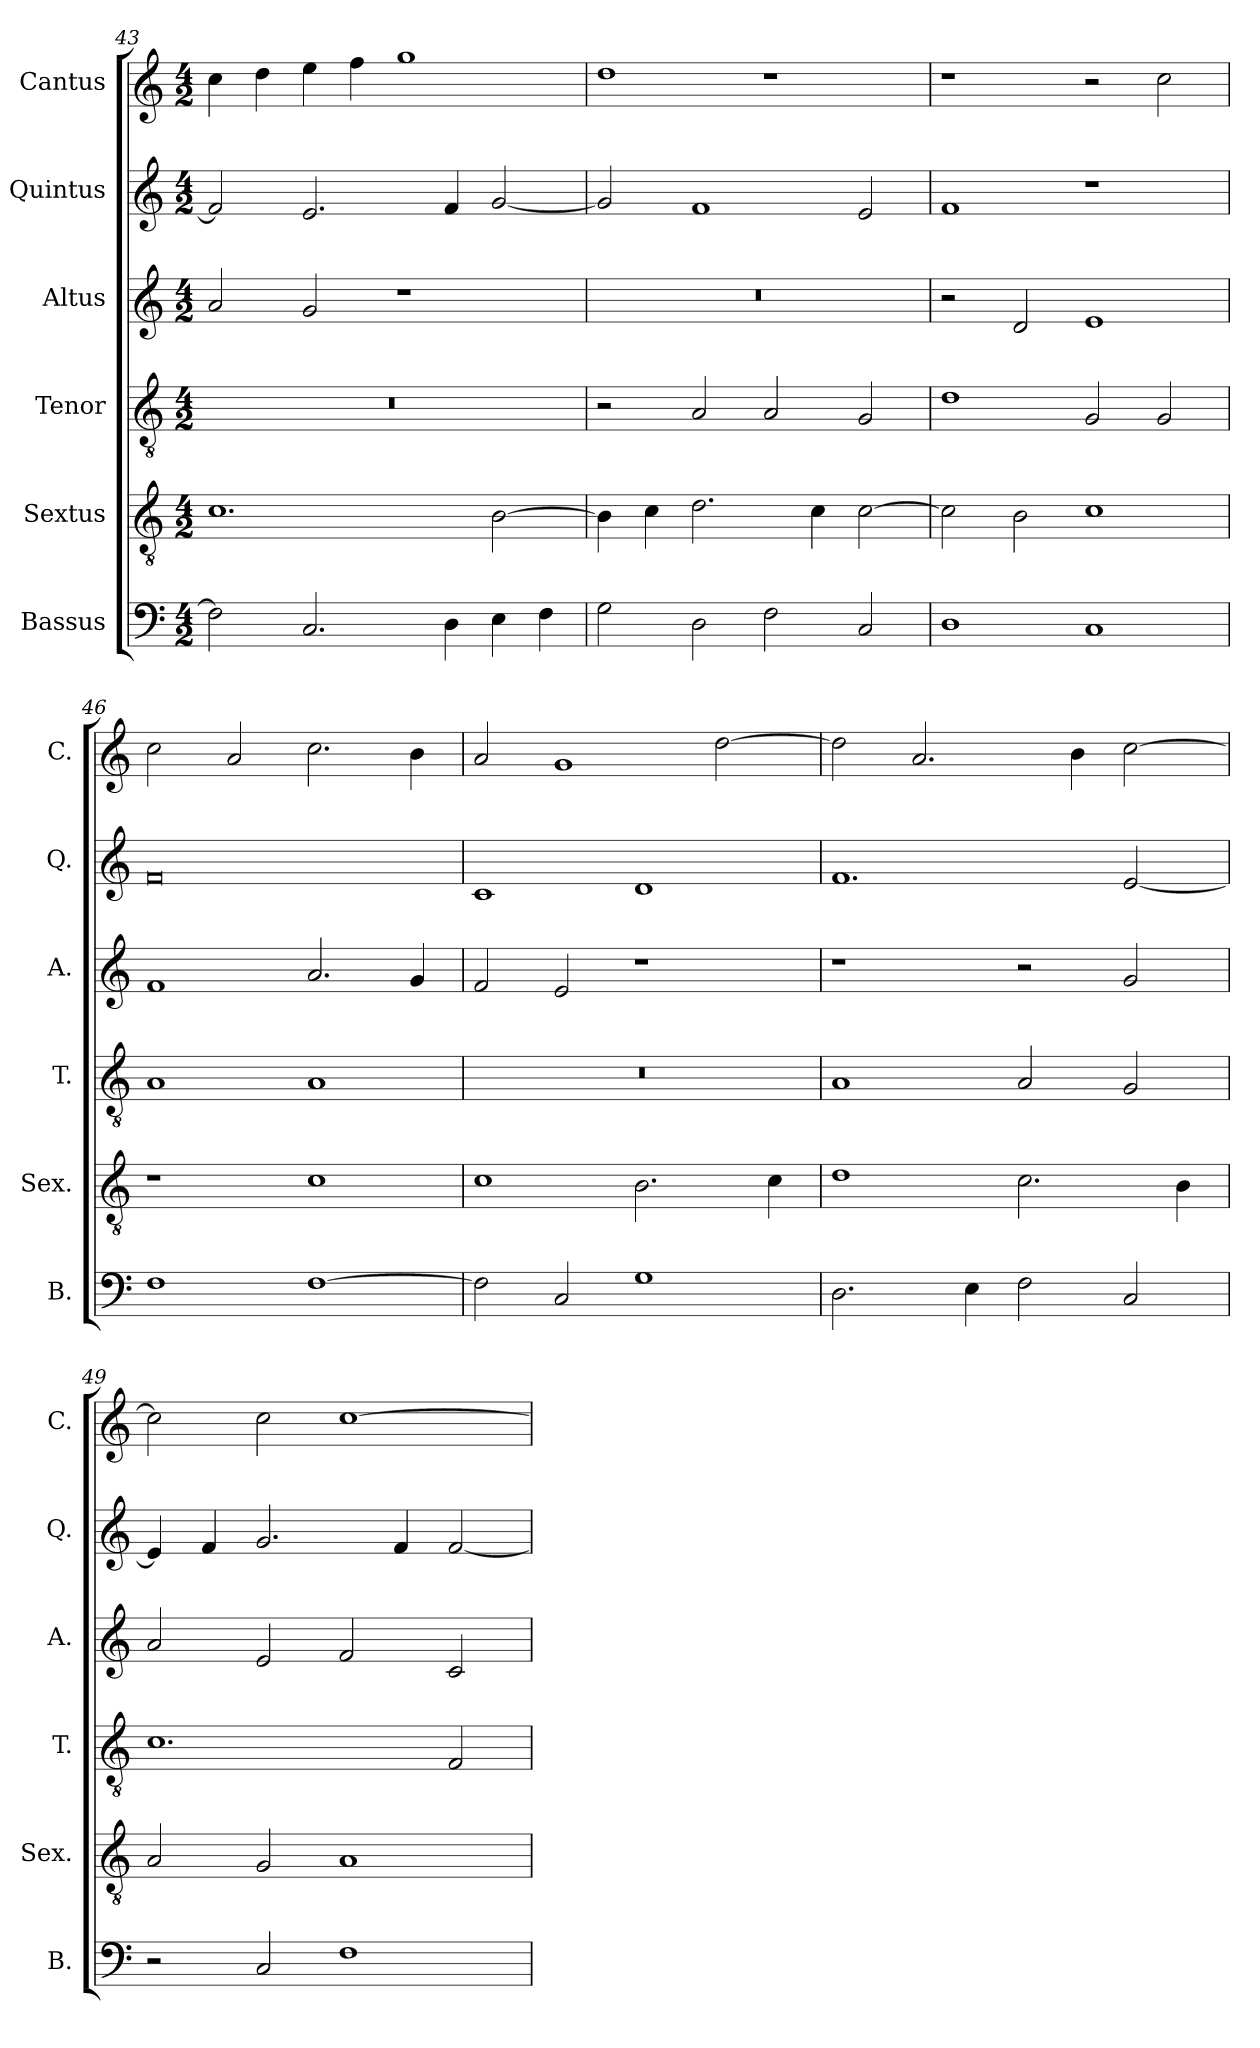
**kern	**kern	**kern	**kern	**kern	**kern
*part6	*part5	*part4	*part3	*part2	*part1
*staff6	*staff5	*staff4	*staff3	*staff2	*staff1
*I"Bassus	*I"Sextus	*I"Tenor	*I"Altus	*I"Quintus	*I"Cantus
*I'B.	*I'Sex.	*I'T.	*I'A.	*I'Q.	*I'C.
*clefF4	*clefGv2	*clefGv2	*clefG2	*clefG2	*clefG2
*k[]	*k[]	*k[]	*k[]	*k[]	*k[]
*M4/2	*M4/2	*M4/2	*M4/2	*M4/2	*M4/2
=43	=43	=43	=43	=43	=43
2F\]	1.c	0r	2a/	2f/]	4cc\
.	.	.	.	.	4dd\
2.C/	.	.	2g/	2.e/	4ee\
.	.	.	.	.	4ff\
.	.	.	1r	.	1gg
4D\	.	.	.	4f/	.
4E\	[2B\	.	.	[2g/	.
4F\	.	.	.	.	.
=44	=44	=44	=44	=44	=44
2G\	4B\]	2r	0r	2g/]	1dd
.	4c\	.	.	.	.
2D\	2.d\	2A/	.	1f	.
2F\	.	2A/	.	.	1r
.	4c\	.	.	.	.
2C/	[2c\	2G/	.	2e/	.
=45	=45	=45	=45	=45	=45
1D	2c\]	1d	2r	1f	1r
.	2B\	.	2d/	.	.
1C	1c	2G/	1e	1r	2r
.	.	2G/	.	.	2cc\
=46	=46	=46	=46	=46	=46
1F	1r	1A	1f	0f	2cc\
.	.	.	.	.	2a/
[1F	1c	1A	2.a/	.	2.cc\
.	.	.	4g/	.	4b\
=47	=47	=47	=47	=47	=47
2F\]	1c	0r	2f/	1c	2a/
2C/	.	.	2e/	.	1g
1G	2.B\	.	1r	1d	.
.	.	.	.	.	[2dd\
.	4c\	.	.	.	.
!!LO:PB:g=z
=48	=48	=48	=48	=48	=48
2.D\	1d	1A	1r	1.f	2dd\]
.	.	.	.	.	2.a/
4E\	.	.	.	.	.
2F\	2.c\	2A/	2r	.	.
.	.	.	.	.	4b\
2C/	.	2G/	2g/	[2e/	[2cc\
.	4B\	.	.	.	.
=49	=49	=49	=49	=49	=49
2r	2A/	1.c	2a/	4e/]	2cc\]
.	.	.	.	4f/	.
2C/	2G/	.	2e/	2.g/	2cc\
1F	1A	.	2f/	.	[1cc
.	.	.	.	4f/	.
.	.	2F/	2c/	[2f/	.
=	=	=	=	=	=
*-	*-	*-	*-	*-	*-
